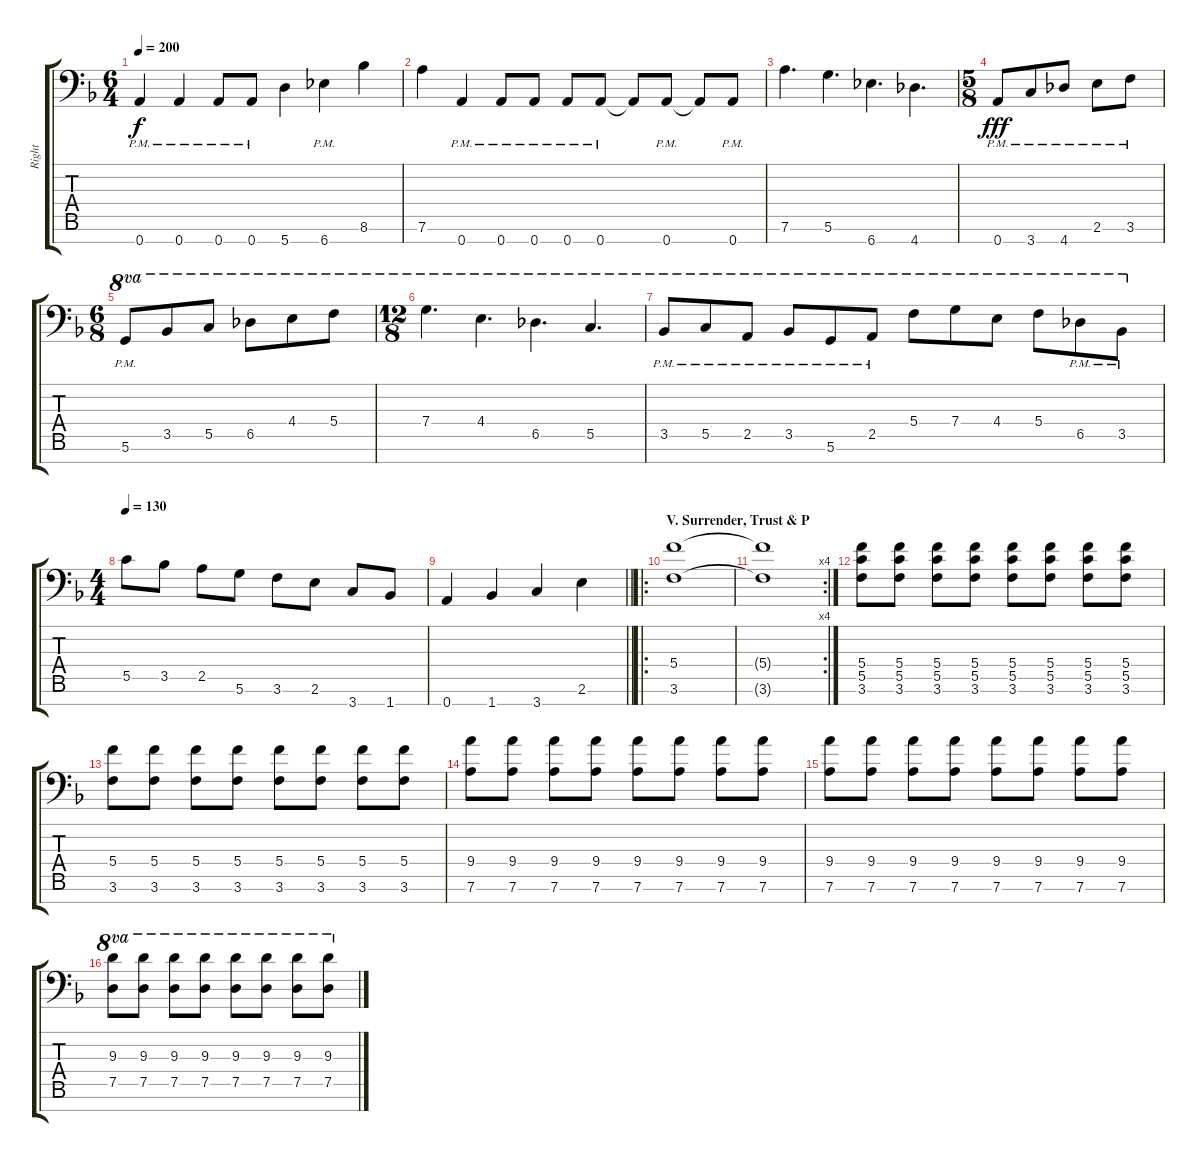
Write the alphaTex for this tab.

\track ("Right" "Right") {instrument overdrivenguitar}
\staff {score tabs}
\tuning (D4 A3 F3 C3 G2 D2 A1) {hide}
\ts (6 4)
\tempo 200
\clef f4
\ks f
0.7{pm}.4{dy f} 0.7{pm}.4 0.7{pm}.8 0.7{pm}.8 5.7.4 6.7{pm}.4 8.6.4 |
7.6.4 0.7{pm}.4 0.7{pm}.8 0.7{pm}.8 0.7{pm}.8 0.7{pm}.8 0.7{t}.8 0.7{pm}.8 0.7{t}.8 0.7{pm}.8 |
7.6.4{d} 5.6.4{d} 6.7.4{d} 4.7.4{d} |
\ts (5 8)
0.7{pm}.8{dy fff} 3.7{pm}.8 4.7{pm}.8 2.6{pm}.8 3.6{pm}.8 |
\ts (6 8)
5.6{pm}.8{ot 8va} 3.5.8{ot 8va} 5.5.8{ot 8va} 6.5.8{ot 8va} 4.4.8{ot 8va} 5.4.8{ot 8va} |
\ts (12 8)
7.4.4{d ot 8va} 4.4.4{d ot 8va} 6.5.4{d ot 8va} 5.5.4{d ot 8va} |
3.5{pm}.8{ot 8va} 5.5{pm}.8{ot 8va} 2.5{pm}.8{ot 8va} 3.5{pm}.8{ot 8va} 5.6{pm}.8{ot 8va} 2.5{pm}.8{ot 8va} 5.4.8{ot 8va} 7.4.8{ot 8va} 4.4.8{ot 8va} 5.4.8{ot 8va} 6.5{pm}.8{ot 8va} 3.5{pm}.8{ot 8va} |
\ts (4 4)
\tempo 130
5.5.8 3.5.8 2.5.8 5.6.8 3.6.8 2.6.8 3.7.8 1.7.8 |
\barLineRight lightlight
0.7.4 1.7.4 3.7.4 2.6.4 |
\ro
\section ("" "V. Surrender, Trust & P")
(5.4 3.6).1 |
\rc 4
(5.4{t} 3.6{t}).1 |
(5.4 5.5 3.6).8 (5.4 5.5 3.6).8 (5.4 5.5 3.6).8 (5.4 5.5 3.6).8 (5.4 5.5 3.6).8 (5.4 5.5 3.6).8 (5.4 5.5 3.6).8 (5.4 5.5 3.6).8 |
(5.4 3.6).8 (5.4 3.6).8 (5.4 3.6).8 (5.4 3.6).8 (5.4 3.6).8 (5.4 3.6).8 (5.4 3.6).8 (5.4 3.6).8 |
(9.4 7.6).8 (9.4 7.6).8 (9.4 7.6).8 (9.4 7.6).8 (9.4 7.6).8 (9.4 7.6).8 (9.4 7.6).8 (9.4 7.6).8 |
(9.4 7.6).8 (9.4 7.6).8 (9.4 7.6).8 (9.4 7.6).8 (9.4 7.6).8 (9.4 7.6).8 (9.4 7.6).8 (9.4 7.6).8 |
(9.3 7.5).8{ot 8va} (9.3 7.5).8{ot 8va} (9.3 7.5).8{ot 8va} (9.3 7.5).8{ot 8va} (9.3 7.5).8{ot 8va} (9.3 7.5).8{ot 8va} (9.3 7.5).8{ot 8va} (9.3 7.5).8{ot 8va}
